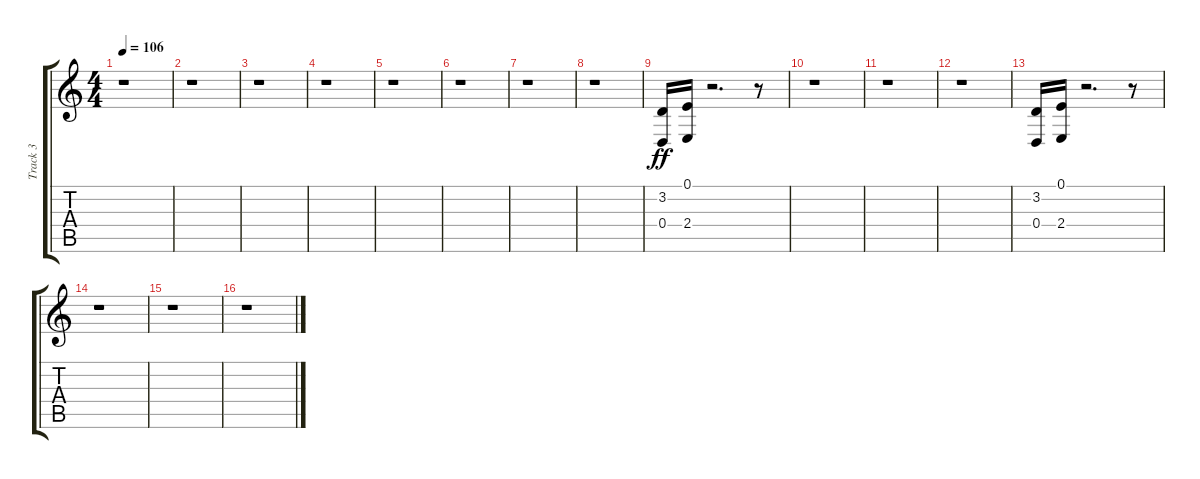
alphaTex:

\track ("Track 3" "Track 3") {instrument stringensemble1}
\staff {score tabs}
\tuning (E4 B3 G3 D3 A2 E2) {hide}
\ts (4 4)
\tempo 106
\clef g2
\ks c
r.1{dy f} |
r.1 |
r.1 |
r.1 |
r.1 |
r.1 |
r.1 |
r.1 |
(3.2 0.4).16{dy ff} (0.1 2.4).16 r.2{d} r.8 |
r.1 |
r.1 |
r.1 |
(3.2 0.4).16 (0.1 2.4).16 r.2{d} r.8 |
r.1 |
r.1 |
r.1
